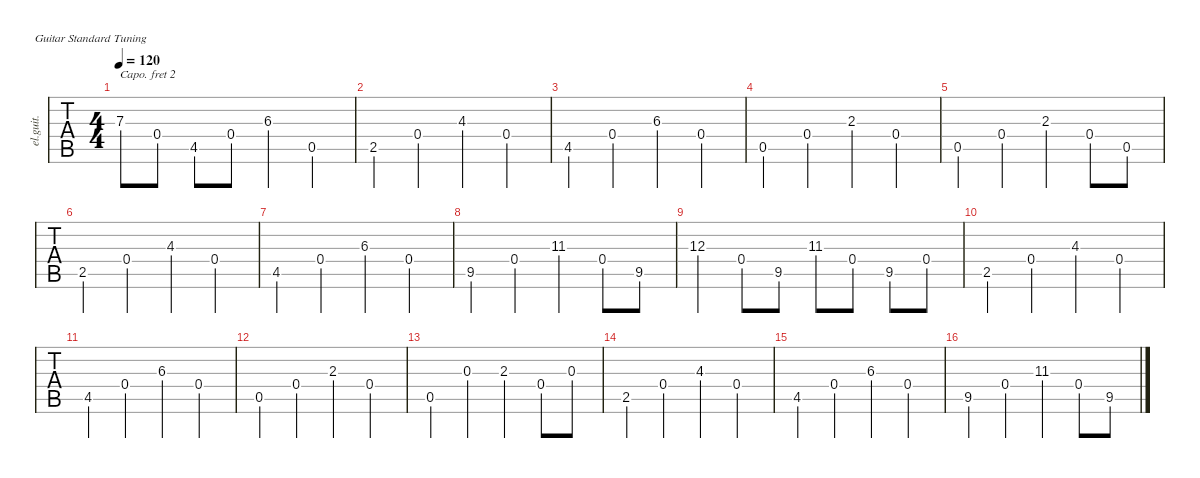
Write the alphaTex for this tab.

\defaultSystemsLayout 4
\hideDynamics
\bracketExtendMode nobrackets
\otherSystemsTrackNameOrientation horizontal
\track ("Clean Guitar" "el.guit.") {instrument electricguitarclean}
\staff {tabs}
\capo 2
\tuning (E4 B3 G3 D3 A2 E2)
\ts (4 4)
\tempo 120
\clef g2
\ks c
7.3.8{dy mf} 0.4.8 4.5.8 0.4.8 6.3.4 0.5.4 |
2.5.4 0.4.4 4.3.4 0.4.4 |
4.5.4 0.4.4 6.3.4 0.4.4 |
0.5.4 0.4.4 2.3.4 0.4.4 |
0.5.4 0.4.4 2.3.4 0.4.8 0.5.8 |
2.5.4 0.4.4 4.3.4 0.4.4 |
4.5.4 0.4.4 6.3.4 0.4.4 |
9.5.4 0.4.4 11.3.4 0.4.8 9.5.8 |
12.3.4 0.4.8 9.5.8 11.3.8 0.4.8 9.5.8 0.4.8 |
2.5.4 0.4.4 4.3.4 0.4.4 |
4.5.4 0.4.4 6.3.4 0.4.4 |
0.5.4 0.4.4 2.3.4 0.4.4 |
0.5.4 0.3.4 2.3.4 0.4.8 0.3.8 |
2.5.4 0.4.4 4.3.4 0.4.4 |
4.5.4 0.4.4 6.3.4 0.4.4 |
9.5.4 0.4.4 11.3.4 0.4.8 9.5.8
